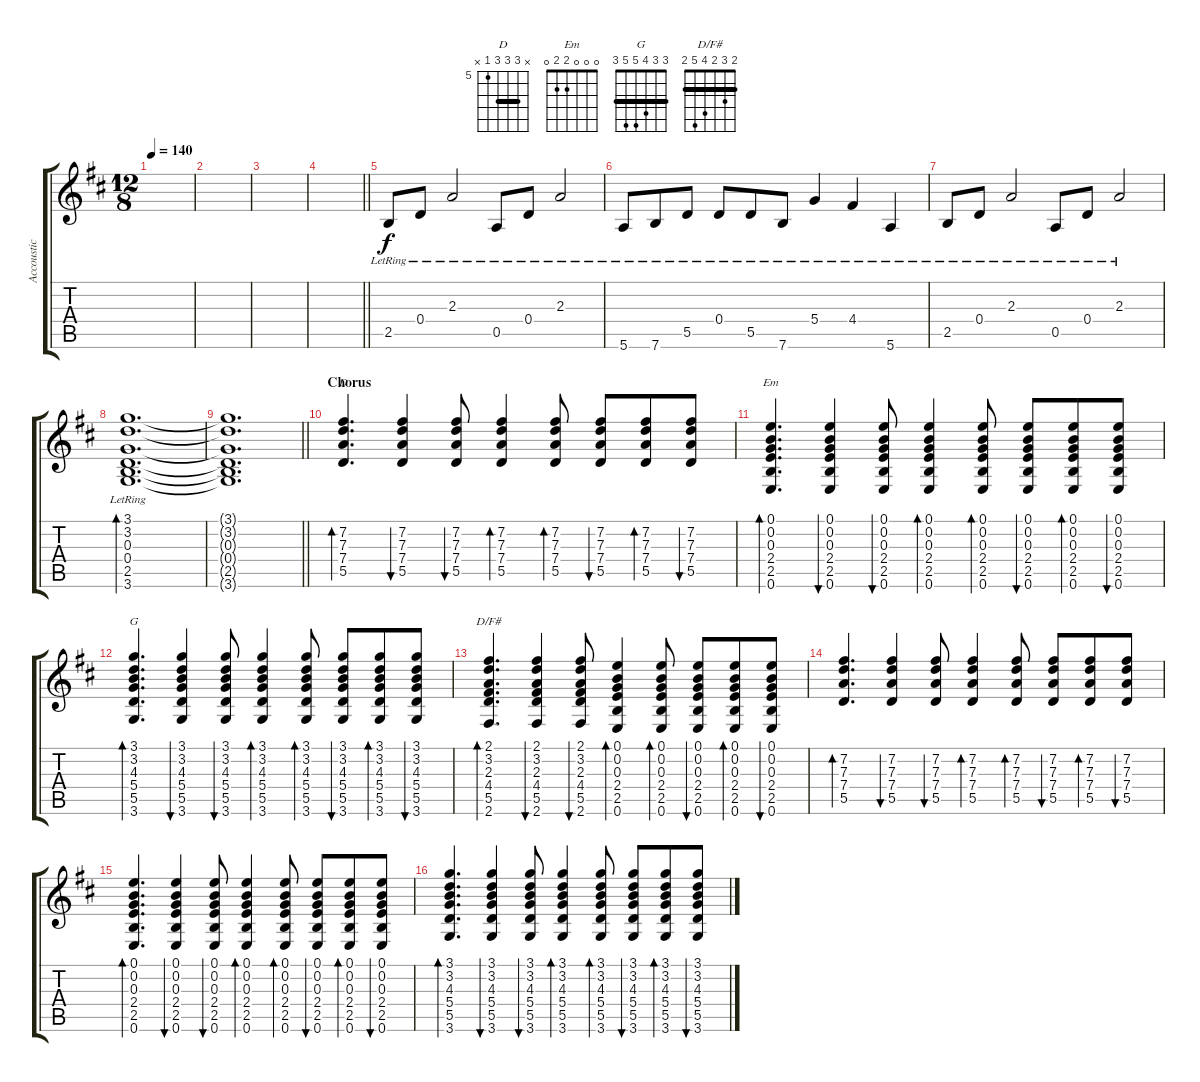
\track ("Accoustic guitar" "Accoustic ") {instrument acousticguitarsteel}
\staff {score tabs}
\tuning (E4 B3 G3 D3 A2 E2) {hide}
\chord ("D" x 7 7 7 5 x) {firstfret 5 barre 7}
\chord ("Em" 0 0 0 2 2 0)
\chord ("G" 3 3 4 5 5 3) {barre 3}
\chord ("D/F#" 2 3 2 4 5 2) {barre 2}
\ts (12 8)
\tempo 140
\clef g2
\ks bminor
|
|
|
\barLineRight lightlight
|
2.5{lr}.8 0.4{lr}.8 2.3{lr}.2 0.5{lr}.8 0.4{lr}.8 2.3{lr}.2 |
5.6{lr}.8 7.6{lr}.8 5.5{lr}.8 0.4{lr}.8 5.5{lr}.8 7.6{lr}.8 5.4{lr}.4 4.4{lr}.4 5.6{lr}.4 |
2.5{lr}.8 0.4{lr}.8 2.3{lr}.2 0.5{lr}.8 0.4{lr}.8 2.3{lr}.2 |
(3.1{lr} 3.2{lr} 0.3{lr} 0.4{lr} 2.5{lr} 3.6{lr}).1{d bd 60} |
\barLineRight lightlight
(3.1{t} 3.2{t} 0.3{t} 0.4{t} 2.5{t} 3.6{t}).1{d} |
\section ("" "Chorus")
(7.2 7.3 7.4 5.5).4{d bd 30 ch "D"} (7.2 7.3 7.4 5.5).4{bu 30} (7.2 7.3 7.4 5.5).8{bu 30} (7.2 7.3 7.4 5.5).4{bd 30} (7.2 7.3 7.4 5.5).8{bd 30} (7.2 7.3 7.4 5.5).8{bu 30} (7.2 7.3 7.4 5.5).8{bd 30} (7.2 7.3 7.4 5.5).8{bu 30} |
(0.1 0.2 0.3 2.4 2.5 0.6).4{d bd 30 ch "Em"} (0.1 0.2 0.3 2.4 2.5 0.6).4{bu 30} (0.1 0.2 0.3 2.4 2.5 0.6).8{bu 30} (0.1 0.2 0.3 2.4 2.5 0.6).4{bd 30} (0.1 0.2 0.3 2.4 2.5 0.6).8{bd 30} (0.1 0.2 0.3 2.4 2.5 0.6).8{bu 30} (0.1 0.2 0.3 2.4 2.5 0.6).8{bd 30} (0.1 0.2 0.3 2.4 2.5 0.6).8{bu 30} |
(3.1 3.2 4.3 5.4 5.5 3.6).4{d bd 30 ch "G"} (3.1 3.2 4.3 5.4 5.5 3.6).4{bu 30} (3.1 3.2 4.3 5.4 5.5 3.6).8{bu 30} (3.1 3.2 4.3 5.4 5.5 3.6).4{bd 30} (3.1 3.2 4.3 5.4 5.5 3.6).8{bd 30} (3.1 3.2 4.3 5.4 5.5 3.6).8{bu 30} (3.1 3.2 4.3 5.4 5.5 3.6).8{bd 30} (3.1 3.2 4.3 5.4 5.5 3.6).8{bu 30} |
(2.1 3.2 2.3 4.4 5.5 2.6).4{d bd 30 ch "D/F#"} (2.1 3.2 2.3 4.4 5.5 2.6).4{bu 30} (2.1 3.2 2.3 4.4 5.5 2.6).8{bu 30} (0.1 0.2 0.3 2.4 2.5 0.6).4{bd 30} (0.1 0.2 0.3 2.4 2.5 0.6).8{bd 30} (0.1 0.2 0.3 2.4 2.5 0.6).8{bu 30} (0.1 0.2 0.3 2.4 2.5 0.6).8{bd 30} (0.1 0.2 0.3 2.4 2.5 0.6).8{bu 30} |
(7.2 7.3 7.4 5.5).4{d bd 30} (7.2 7.3 7.4 5.5).4{bu 30} (7.2 7.3 7.4 5.5).8{bu 30} (7.2 7.3 7.4 5.5).4{bd 30} (7.2 7.3 7.4 5.5).8{bd 30} (7.2 7.3 7.4 5.5).8{bu 30} (7.2 7.3 7.4 5.5).8{bd 30} (7.2 7.3 7.4 5.5).8{bu 30} |
(0.1 0.2 0.3 2.4 2.5 0.6).4{d bd 30} (0.1 0.2 0.3 2.4 2.5 0.6).4{bu 30} (0.1 0.2 0.3 2.4 2.5 0.6).8{bu 30} (0.1 0.2 0.3 2.4 2.5 0.6).4{bd 30} (0.1 0.2 0.3 2.4 2.5 0.6).8{bd 30} (0.1 0.2 0.3 2.4 2.5 0.6).8{bu 30} (0.1 0.2 0.3 2.4 2.5 0.6).8{bd 30} (0.1 0.2 0.3 2.4 2.5 0.6).8{bu 30} |
(3.1 3.2 4.3 5.4 5.5 3.6).4{d bd 30} (3.1 3.2 4.3 5.4 5.5 3.6).4{bu 30} (3.1 3.2 4.3 5.4 5.5 3.6).8{bu 30} (3.1 3.2 4.3 5.4 5.5 3.6).4{bd 30} (3.1 3.2 4.3 5.4 5.5 3.6).8{bd 30} (3.1 3.2 4.3 5.4 5.5 3.6).8{bu 30} (3.1 3.2 4.3 5.4 5.5 3.6).8{bd 30} (3.1 3.2 4.3 5.4 5.5 3.6).8{bu 30}
